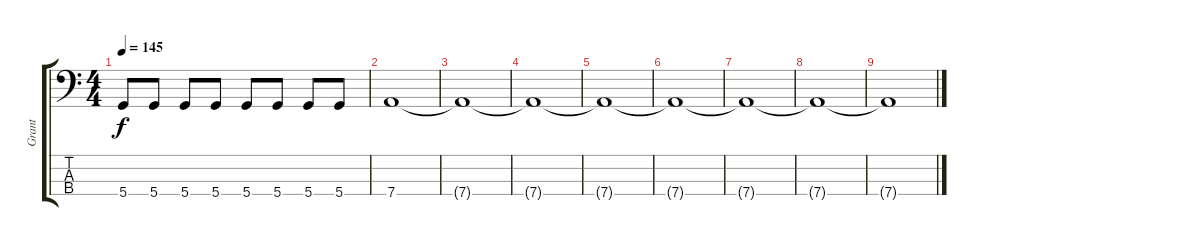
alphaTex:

\track ("Grant" "Grant") {instrument electricbassfinger}
\staff {score tabs}
\tuning (G2 D2 A1 D1) {hide}
\ts (4 4)
\tempo 145
\clef f4
\ks c
5.4.8{dy f} 5.4.8 5.4.8 5.4.8 5.4.8 5.4.8 5.4.8 5.4.8 |
7.4.1 |
7.4{t}.1 |
7.4{t}.1 |
7.4{t}.1 |
7.4{t}.1 |
7.4{t}.1 |
7.4{t}.1 |
7.4{t}.1
